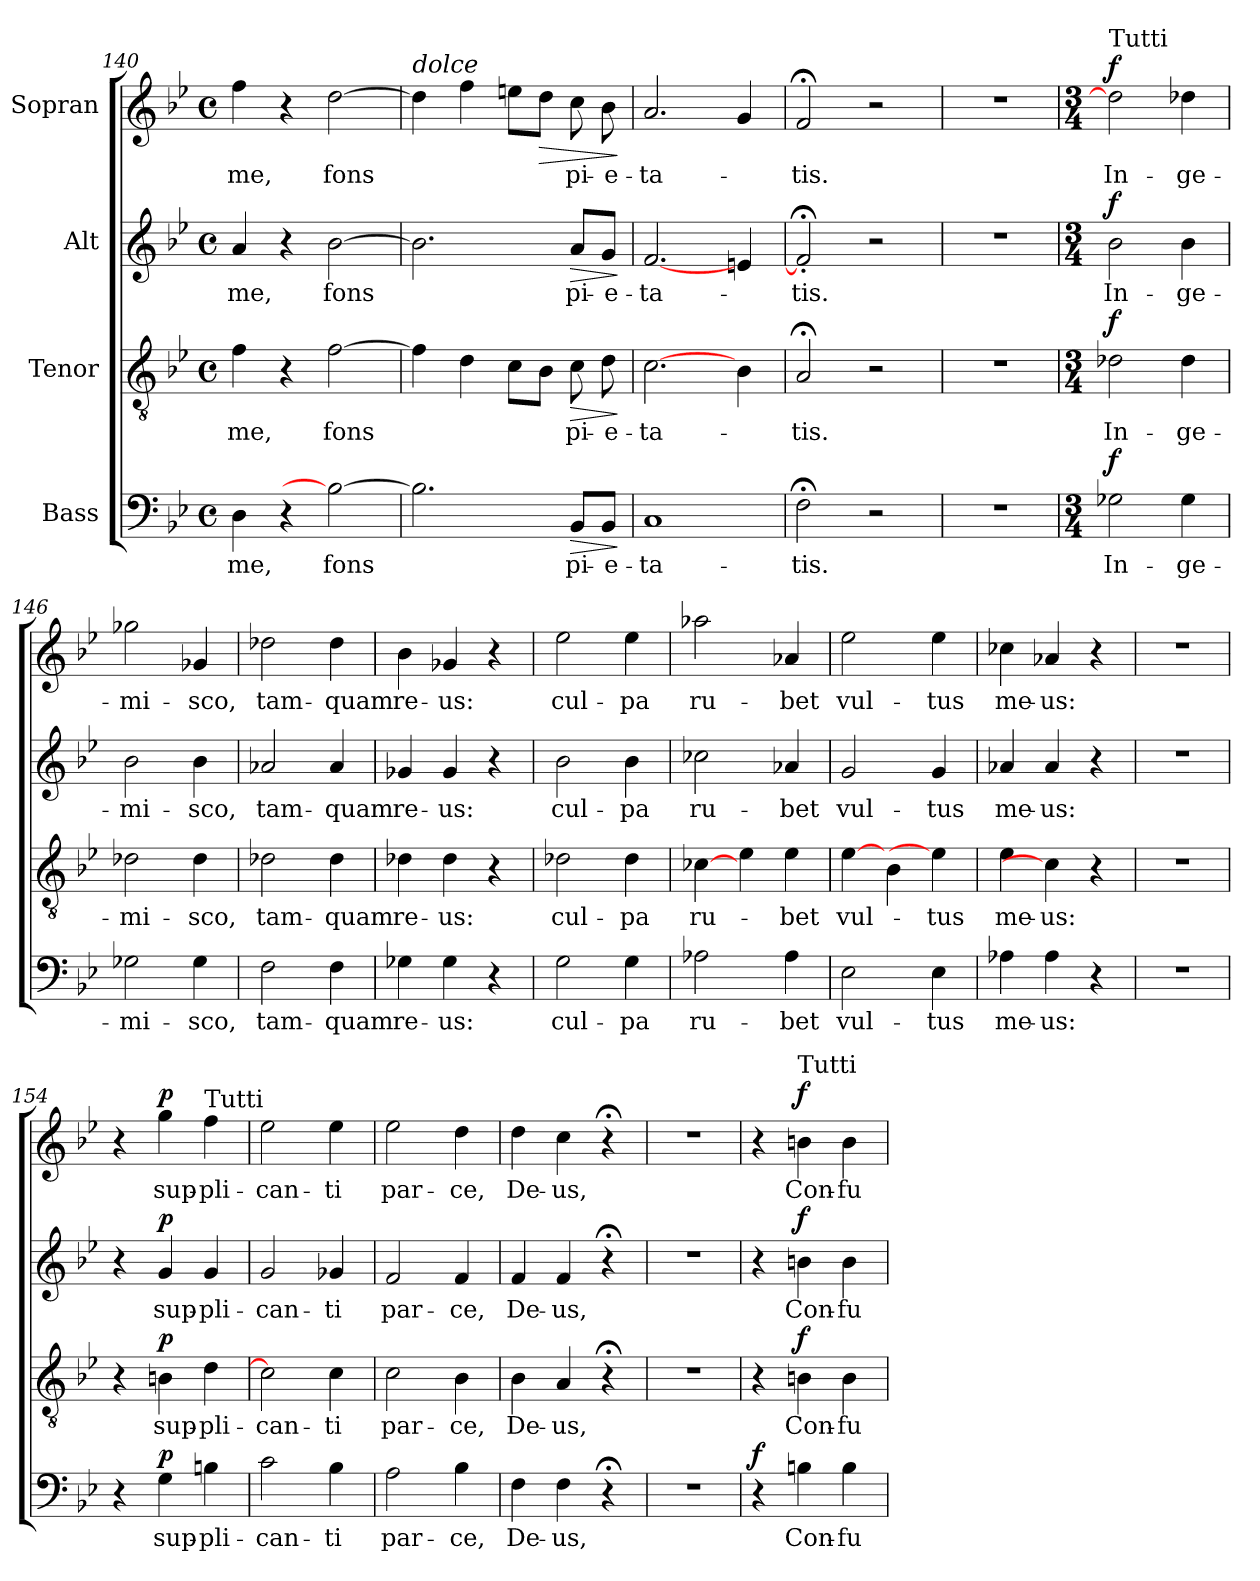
**kern	**text	**dynam	**kern	**text	**dynam	**kern	**text	**dynam	**kern	**text	**dynam
*part4	*part4	*part4	*part3	*part3	*part3	*part2	*part2	*part2	*part1	*part1	*part1
*staff4	*staff4	*staff4	*staff3	*staff3	*staff3	*staff2	*staff2	*staff2	*staff1	*staff1	*staff1
*I"Bass	*	*	*I"Tenor	*	*	*I"Alt	*	*	*I"Sopran	*	*
*clefF4	*	*	*clefGv2	*	*	*clefG2	*	*	*clefG2	*	*
*k[b-e-]	*	*	*k[b-e-]	*	*	*k[b-e-]	*	*	*k[b-e-]	*	*
*B-:	*	*	*B-:	*	*	*B-:	*	*	*B-:	*	*
*M4/4	*	*	*M4/4	*	*	*M4/4	*	*	*M4/4	*	*
*met(c)	*	*	*met(c)	*	*	*met(c)	*	*	*met(c)	*	*
=140	=140	=140	=140	=140	=140	=140	=140	=140	=140	=140	=140
!	!LO:LY:b	!	!	!LO:LY:b	!	!	!LO:LY:b	!	!	!LO:LY:b	!
4D\	me,	.	4f\	me,	.	4a/	me,	.	4ff\	me,	.
4r	.	.	4r	.	.	4r	.	.	4r	.	.
!	!LO:LY:b	!	!	!LO:LY:b	!	!	!LO:LY:b	!	!	!LO:LY:b	!
2B-\_	fons	.	[2f\	fons	.	[2b-\	fons	.	[2dd\	fons	.
=141	=141	=141	=141	=141	=141	=141	=141	=141	=141	=141	=141
!	!	!	!	!	!	!	!	!	!LO:TX:a:i:t=dolce	!	!
2.B-\]	.	.	4f\]	.	.	2.b-\]	.	.	4dd\]	.	.
.	.	.	4d\	.	.	.	.	.	4ff\	.	.
.	.	.	8c\L	.	.	.	.	.	8een\L	.	.
!	!	!	!	!	!	!	!	!	!	!	!LO:HP:b
.	.	.	8B-\J	.	.	.	.	.	8dd\J	.	>
!	!LO:LY:b	!LO:HP:b	!	!LO:LY:b	!LO:HP:b	!	!LO:LY:b	!LO:HP:b	!	!LO:LY:b	!
8BB-/L	pi-	>	8c\	pi-	>	8a/L	pi-	>	8cc\	pi-	.
!	!LO:LY:b	!	!	!LO:LY:b	!	!	!LO:LY:b	!	!	!LO:LY:b	!
8BB-/J	-e-	.	8d\	-e-	.	8g/J	-e-	.	8b-\	-e-	.
.	.	]	.	.	]	.	.	]	.	.	]
=142	=142	=142	=142	=142	=142	=142	=142	=142	=142	=142	=142
!	!LO:LY:b	!	!	!LO:LY:b	!	!	!LO:LY:b	!	!	!LO:LY:b	!
1C	-ta-	.	[2.c\	-ta-	.	[2.f/	-ta-	.	2.a/	-ta-	.
.	.	.	4B-\	.	.	4en/	.	.	4g/	.	.
=143	=143	=143	=143	=143	=143	=143	=143	=143	=143	=143	=143
!	!LO:LY:b	!	!	!LO:LY:b	!	!	!LO:LY:b	!	!	!LO:LY:b	!
2F;<\	-tis.	.	2A;</	-tis.	.	2f;<'/]	-tis.	.	2f;</	-tis.	.
2r	.	.	2r	.	.	2r	.	.	2r	.	.
=144	=144	=144	=144	=144	=144	=144	=144	=144	=144	=144	=144
1r	.	.	1r	.	.	1r	.	.	1r	.	.
=145	=145	=145	=145	=145	=145	=145	=145	=145	=145	=145	=145
*M3/4	*	*	*M3/4	*	*	*M3/4	*	*	*M3/4	*	*
!	!	!	!	!	!	!	!	!	!LO:TX:a:t=Tutti	!	!
!	!LO:LY:b	!LO:DY:a	!	!LO:LY:b	!LO:DY:a	!	!LO:LY:b	!LO:DY:a	!	!LO:LY:b	!LO:DY:a
2G-X\	In-	f	2d-X\	In-	f	2b-\	In-	f	2dd-\]	In-	f
!	!LO:LY:b	!	!	!LO:LY:b	!	!	!LO:LY:b	!	!	!LO:LY:b	!
4G-\	-ge-	.	4d-\	-ge-	.	4b-\	-ge-	.	4dd-X\	-ge-	.
!!LO:PB:g=z
=146	=146	=146	=146	=146	=146	=146	=146	=146	=146	=146	=146
!	!LO:LY:b	!	!	!LO:LY:b	!	!	!LO:LY:b	!	!	!LO:LY:b	!
2G-X\	-mi-	.	2d-X\	-mi-	.	2b-\	-mi-	.	2gg-X\	-mi-	.
!	!LO:LY:b	!	!	!LO:LY:b	!	!	!LO:LY:b	!	!	!LO:LY:b	!
4G-\	-sco,	.	4d-\	-sco,	.	4b-\	-sco,	.	4g-X/	-sco,	.
=147	=147	=147	=147	=147	=147	=147	=147	=147	=147	=147	=147
!	!LO:LY:b	!	!	!LO:LY:b	!	!	!LO:LY:b	!	!	!LO:LY:b	!
2F\	tam-	.	2d-X\	tam-	.	2a-X/	tam-	.	2dd-X\	tam-	.
!	!LO:LY:b	!	!	!LO:LY:b	!	!	!LO:LY:b	!	!	!LO:LY:b	!
4F\	-quam	.	4d-\	-quam	.	4a-/	-quam	.	4dd-\	-quam	.
=148	=148	=148	=148	=148	=148	=148	=148	=148	=148	=148	=148
!	!LO:LY:b	!	!	!LO:LY:b	!	!	!LO:LY:b	!	!	!LO:LY:b	!
4G-X\	re-	.	4d-X\	re-	.	4g-X/	re-	.	4b-\	re-	.
!	!LO:LY:b	!	!	!LO:LY:b	!	!	!LO:LY:b	!	!	!LO:LY:b	!
4G-\	-us:	.	4d-\	-us:	.	4g-/	-us:	.	4g-X/	-us:	.
4r	.	.	4r	.	.	4r	.	.	4r	.	.
=149	=149	=149	=149	=149	=149	=149	=149	=149	=149	=149	=149
!	!LO:LY:b	!	!	!LO:LY:b	!	!	!LO:LY:b	!	!	!LO:LY:b	!
2G\	cul-	.	2d-X\	cul-	.	2b-\	cul-	.	2ee-\	cul-	.
!	!LO:LY:b	!	!	!LO:LY:b	!	!	!LO:LY:b	!	!	!LO:LY:b	!
4G\	-pa	.	4d-\	-pa	.	4b-\	-pa	.	4ee-\	-pa	.
=150	=150	=150	=150	=150	=150	=150	=150	=150	=150	=150	=150
!	!LO:LY:b	!	!	!LO:LY:b	!	!	!LO:LY:b	!	!	!LO:LY:b	!
2A-X\	ru-	.	[4c-X\	ru-	.	2cc-X\	ru-	.	2aa-X\	ru-	.
.	.	.	4e-\	.	.	.	.	.	.	.	.
!	!LO:LY:b	!	!	!LO:LY:b	!	!	!LO:LY:b	!	!	!LO:LY:b	!
4A-\	-bet	.	4e-\	-bet	.	4a-X/	-bet	.	4a-X/	-bet	.
=151	=151	=151	=151	=151	=151	=151	=151	=151	=151	=151	=151
!	!LO:LY:b	!	!	!LO:LY:b	!	!	!LO:LY:b	!	!	!LO:LY:b	!
2E-\	vul-	.	[4e-\	vul-	.	2g/	vul-	.	2ee-\	vul-	.
.	.	.	4B-\	.	.	.	.	.	.	.	.
!	!LO:LY:b	!	!	!LO:LY:b	!	!	!LO:LY:b	!	!	!LO:LY:b	!
4E-\	-tus	.	4e-\]	-tus	.	4g/	-tus	.	4ee-\	-tus	.
=152	=152	=152	=152	=152	=152	=152	=152	=152	=152	=152	=152
!	!LO:LY:b	!	!	!LO:LY:b	!	!	!LO:LY:b	!	!	!LO:LY:b	!
4A-X\	me-	.	4e-\	me-	.	4a-X/	me-	.	4cc-X\	me-	.
!	!LO:LY:b	!	!	!LO:LY:b	!	!	!LO:LY:b	!	!	!LO:LY:b	!
4A-\	-us:	.	4c-\]	-us:	.	4a-/	-us:	.	4a-X/	-us:	.
4r	.	.	4r	.	.	4r	.	.	4r	.	.
=153	=153	=153	=153	=153	=153	=153	=153	=153	=153	=153	=153
2.r	.	.	2.r	.	.	2.r	.	.	2.r	.	.
!!LO:LB:g=z
=154	=154	=154	=154	=154	=154	=154	=154	=154	=154	=154	=154
4r	.	.	4r	.	.	4r	.	.	4r	.	.
!	!LO:LY:b	!LO:DY:a	!	!LO:LY:b	!LO:DY:a	!	!LO:LY:b	!LO:DY:a	!	!LO:LY:b	!LO:DY:a
4G\	sup-	p	4Bn\	sup-	p	4g/	sup-	p	4gg\	sup-	p
!	!	!	!	!	!	!	!	!	!LO:TX:a:t=Tutti	!	!
!	!LO:LY:b	!	!	!LO:LY:b	!	!	!LO:LY:b	!	!	!LO:LY:b	!
4Bn\	-pli-	.	4d\	-pli-	.	4g/	-pli-	.	4ff\	-pli-	.
=155	=155	=155	=155	=155	=155	=155	=155	=155	=155	=155	=155
!	!LO:LY:b	!	!	!LO:LY:b	!	!	!LO:LY:b	!	!	!LO:LY:b	!
2c\	-can-	.	2c\]	-can-	.	2g/	-can-	.	2ee-\	-can-	.
!	!LO:LY:b	!	!	!LO:LY:b	!	!	!LO:LY:b	!	!	!LO:LY:b	!
4B-\	-ti	.	4c\	-ti	.	4g-X/	-ti	.	4ee-\	-ti	.
=156	=156	=156	=156	=156	=156	=156	=156	=156	=156	=156	=156
!	!LO:LY:b	!	!	!LO:LY:b	!	!	!LO:LY:b	!	!	!LO:LY:b	!
2A\	par-	.	2c\	par-	.	2f/	par-	.	2ee-\	par-	.
!	!LO:LY:b	!	!	!LO:LY:b	!	!	!LO:LY:b	!	!	!LO:LY:b	!
4B-\	-ce,	.	4B-\	-ce,	.	4f/	-ce,	.	4dd\	-ce,	.
=157	=157	=157	=157	=157	=157	=157	=157	=157	=157	=157	=157
!	!LO:LY:b	!	!	!LO:LY:b	!	!	!LO:LY:b	!	!	!LO:LY:b	!
4F\	De-	.	4B-\	De-	.	4f/	De-	.	4dd\	De-	.
!	!LO:LY:b	!	!	!LO:LY:b	!	!	!LO:LY:b	!	!	!LO:LY:b	!
4F\	-us,	.	4A/	-us,	.	4f/	-us,	.	4cc\	-us,	.
4r;<	.	.	4r;<	.	.	4r;<	.	.	4r;<	.	.
=158	=158	=158	=158	=158	=158	=158	=158	=158	=158	=158	=158
2.r	.	.	2.r	.	.	2.r	.	.	2.r	.	.
=159	=159	=159	=159	=159	=159	=159	=159	=159	=159	=159	=159
!	!	!LO:DY:a	!	!	!	!	!	!	!	!	!
4r	.	f	4r	.	.	4r	.	.	4r	.	.
!	!	!	!	!	!	!	!	!	!LO:TX:a:t=Tutti	!	!
!	!LO:LY:b	!	!	!LO:LY:b	!LO:DY:a	!	!LO:LY:b	!LO:DY:a	!	!LO:LY:b	!LO:DY:a
4Bn\	Con-	.	4Bn\	Con-	f	4bn\	Con-	f	4bn\	Con-	f
!	!LO:LY:b	!	!	!LO:LY:b	!	!	!LO:LY:b	!	!	!LO:LY:b	!
4B\	-fu-	.	4B\	-fu-	.	4b\	-fu-	.	4b\	-fu-	.
=	=	=	=	=	=	=	=	=	=	=	=
*-	*-	*-	*-	*-	*-	*-	*-	*-	*-	*-	*-
